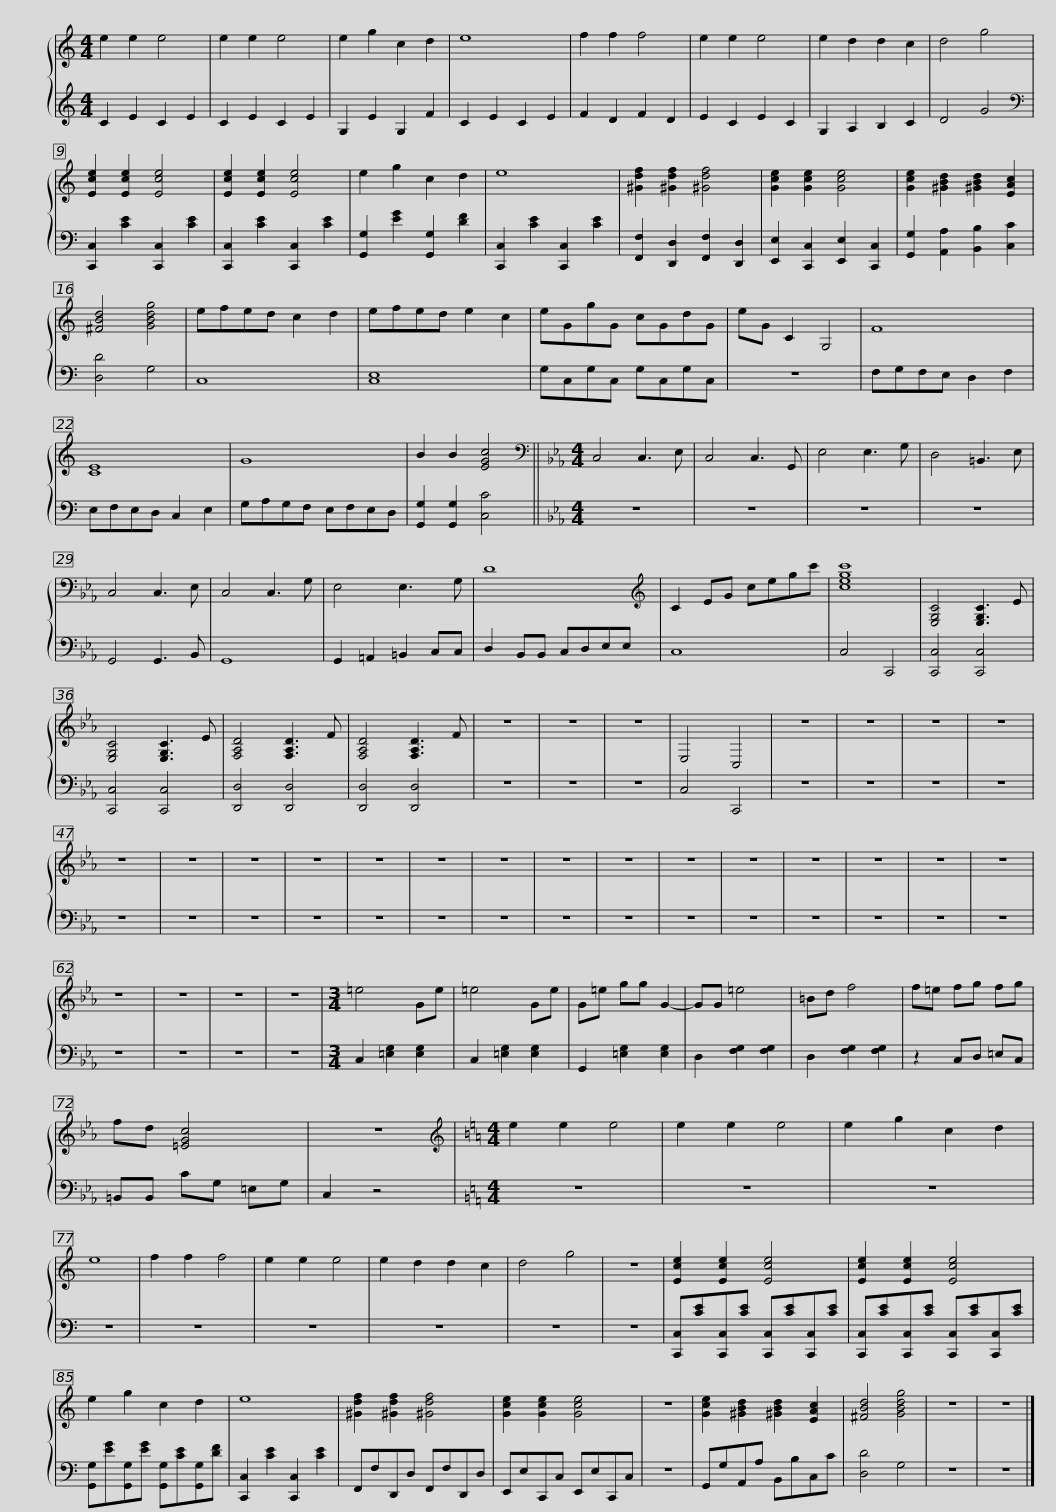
X:1
%%score { 1 | 2 }
L:1/8
M:4/4
I:linebreak $
K:C
V:1 treble
V:2 treble
V:1
 e2 e2 e4 | e2 e2 e4 | e2 g2 c2 d2 | e8 | f2 f2 f4 | %5
 e2 e2 e4 | e2 d2 d2 c2 | d4 g4 | [Ece]2 [Ece]2 [Ece]4 | [Ece]2 [Ece]2 [Ece]4 |$ %10
 e2 g2 c2 d2 | e8 | [^Gdf]2 [^Gdf]2 [^Gdf]4 | [Gce]2 [Gce]2 [Gce]4 | [Gce]2 [^GBd]2 [^GBd]2 [EAc]2 | %15
 [^FBd]4 [GBdg]4 | efed c2 d2 | efed e2 c2 |$ eGgG cGdG | eG C2 G,4 | %20
 F8 | [CE]8 | G8 | B2 B2 [EGc]4 ||$[K:Eb][M:4/4][K:bass] C,4 C,3 E, | %25
 C,4 C,3 G,, | E,4 E,3 G, | D,4 =B,,3 E, | C,4 C,3 E, | C,4 C,3 G, | %30
 E,4 E,3 G, | D8 |$[K:treble] C2 EG cegc' | [cegc']8 | [E,G,C]4 [E,G,C]3 E | %35
 [E,G,C]4 [E,G,C]3 E | [F,A,D]4 [F,A,D]3 F | [F,A,D]4 [F,A,D]3 F | z8 | z8 | %40
 z8 | E,4 C,4 | z8 |$ z8 | z8 | %45
 z8 | z8 | z8 | z8 | z8 | %50
 z8 | z8 | z8 | z8 | z8 | %55
 z8 | z8 | z8 | z8 | z8 | %60
 z8 |$ z8 | z8 | z8 | z8 | %65
[M:3/4] =e4 Ge | =e4 Ge | G=e gg G2- | GG =e4 | =Bd f4 | %70
 f=e fg fg |$ fd [=EGc]4 | z6 |[K:C][M:4/4][K:treble] e2 e2 e4 | e2 e2 e4 | %75
 e2 g2 c2 d2 | e8 | f2 f2 f4 | e2 e2 e4 | e2 d2 d2 c2 | %80
 d4 g4 | z8 |$ [Ece]2 [Ece]2 [Ece]4 | [Ece]2 [Ece]2 [Ece]4 | e2 g2 c2 d2 | %85
 e8 | [^Gdf]2 [^Gdf]2 [^Gdf]4 | [Gce]2 [Gce]2 [Gce]4 | z8 |$ [Gce]2 [^GBd]2 [^GBd]2 [EAc]2 | %90
 [^FBd]4 [GBdg]4 | z8 | z8 |] %93
V:2
 C2 E2 C2 E2 | C2 E2 C2 E2 | G,2 E2 G,2 F2 | C2 E2 C2 E2 | F2 D2 F2 D2 | %5
 E2 C2 E2 C2 | G,2 A,2 B,2 C2 | D4 G4 |[K:bass] [C,,C,]2 [CE]2 [C,,C,]2 [CE]2 | [C,,C,]2 [CE]2 [C,,C,]2 [CE]2 |$ %10
 [G,,G,]2 [EG]2 [G,,G,]2 [DF]2 | [C,,C,]2 [CE]2 [C,,C,]2 [CE]2 | [F,,F,]2 [D,,D,]2 [F,,F,]2 [D,,D,]2 | [E,,E,]2 [C,,C,]2 [E,,E,]2 [C,,C,]2 | [G,,G,]2 [A,,A,]2 [B,,B,]2 [C,C]2 | %15
 [D,D]4 G,4 | C,8 | [C,E,]8 |$ G,C,G,C, G,C,G,C, | z8 | %20
 F,G,F,E, D,2 F,2 | E,F,E,D, C,2 E,2 | G,A,G,F, E,F,E,D, | [G,,G,]2 [G,,G,]2 [C,C]4 ||$[K:Eb][M:4/4] z8 | %25
 z8 | z8 | z8 | G,,4 G,,3 B,, | G,,8 | %30
 G,,2 =A,,2 =B,,2 C,C, | D,2 B,,B,, C,D,E,E, |$ C,8 | C,4 C,,4 | [C,,C,]4 [C,,C,]4 | %35
 [C,,C,]4 [C,,C,]4 | [D,,D,]4 [D,,D,]4 | [D,,D,]4 [D,,D,]4 | z8 | z8 | %40
 z8 | C,4 C,,4 | z8 |$ z8 | z8 | %45
 z8 | z8 | z8 | z8 | z8 | %50
 z8 | z8 | z8 | z8 | z8 | %55
 z8 | z8 | z8 | z8 | z8 | %60
 z8 |$ z8 | z8 | z8 | z8 | %65
[M:3/4] C,2 [=E,G,]2 [E,G,]2 | C,2 [=E,G,]2 [E,G,]2 | G,,2 [=E,G,]2 [E,G,]2 | D,2 [F,G,]2 [F,G,]2 | D,2 [F,G,]2 [F,G,]2 | %70
 z2 C,D, =E,C, |$ =B,,B,, CG, =E,G, | C,2 z4 |[K:C][M:4/4] z8 | z8 | %75
 z8 | z8 | z8 | z8 | z8 | %80
 z8 | z8 |$ [C,,C,][CE][C,,C,][CE] [C,,C,][CE][C,,C,][CE] | [C,,C,][CE][C,,C,][CE] [C,,C,][CE][C,,C,][CE] | [G,,G,][EG][G,,G,][EG] [G,,G,][CE][G,,G,][DF] | %85
 [C,,C,]2 [CE]2 [C,,C,]2 [CE]2 | F,,F,D,,D, F,,F,D,,D, | E,,E,C,,C, E,,E,C,,C, | z8 |$ G,,G,A,,A, B,,B,C,C | %90
 [D,D]4 G,4 | z8 | z8 |] %93
